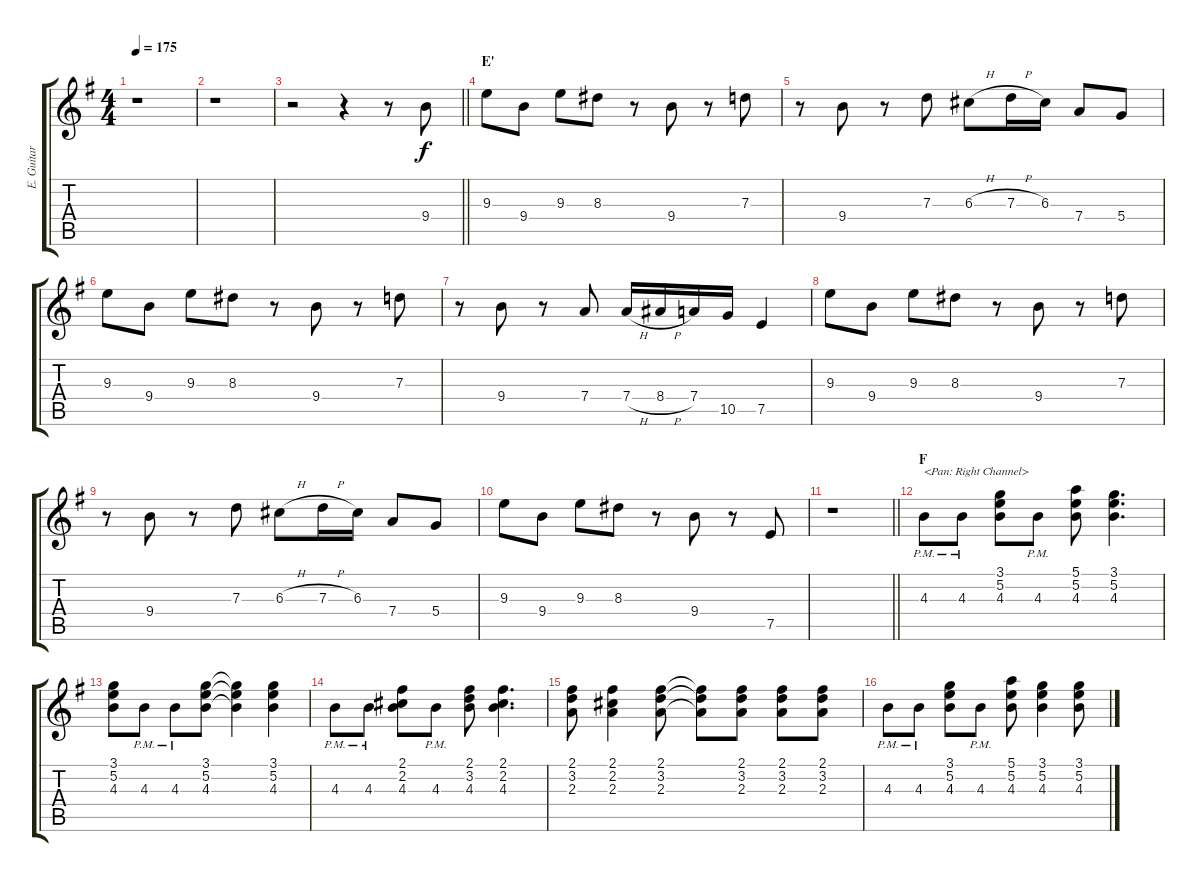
\track ("E. Guitar I" "E. Guitar ") {instrument overdrivenguitar}
\staff {score tabs}
\tuning (E4 B3 G3 D3 A2 E2) {hide}
\ts (4 4)
\tempo 175
\clef g2
\ks g
r.1{dy f} |
r.1 |
\barLineRight lightlight
r.2 r.4 r.8 9.4.8 |
\section ("" "E'")
9.3.8 9.4.8 9.3.8 8.3.8 r.8 9.4.8 r.8 7.3.8 |
r.8 9.4.8 r.8 7.3.8 6.3{h}.8 7.3{h}.16 6.3.16 7.4.8 5.4.8 |
9.3.8 9.4.8 9.3.8 8.3.8 r.8 9.4.8 r.8 7.3.8 |
r.8 9.4.8 r.8 7.4.8 7.4{h}.16 8.4{h}.16 7.4.16 10.5.16 7.5.4 |
9.3.8 9.4.8 9.3.8 8.3.8 r.8 9.4.8 r.8 7.3.8 |
r.8 9.4.8 r.8 7.3.8 6.3{h}.8 7.3{h}.16 6.3.16 7.4.8 5.4.8 |
9.3.8 9.4.8 9.3.8 8.3.8 r.8 9.4.8 r.8 7.5.8 |
\barLineRight lightlight
r.1 |
\section ("" "F")
4.3{pm}.8{txt "<Pan: Right Channel>" balance 15} 4.3{pm}.8 (3.1 5.2 4.3).8 4.3{pm}.8 (5.1 5.2 4.3).8 (3.1 5.2 4.3).4{d} |
(3.1 5.2 4.3).8 4.3{pm}.8 4.3{pm}.8 (3.1 5.2 4.3).8 (3.1{t} 5.2{t} 4.3{t}).4 (3.1 5.2 4.3).4 |
4.3{pm}.8 4.3{pm}.8 (2.1 2.2 4.3).8 4.3{pm}.8 (2.1 3.2 4.3).8 (2.1 2.2 4.3).4{d} |
(2.1 3.2 2.3).8 (2.1 2.2 2.3).4 (2.1 3.2 2.3).8 (2.1{t} 3.2{t} 2.3{t}).8 (2.1 3.2 2.3).8 (2.1 3.2 2.3).8 (2.1 3.2 2.3).8 |
4.3{pm}.8 4.3{pm}.8 (3.1 5.2 4.3).8 4.3{pm}.8 (5.1 5.2 4.3).8 (3.1 5.2 4.3).4 (3.1 5.2 4.3).8
